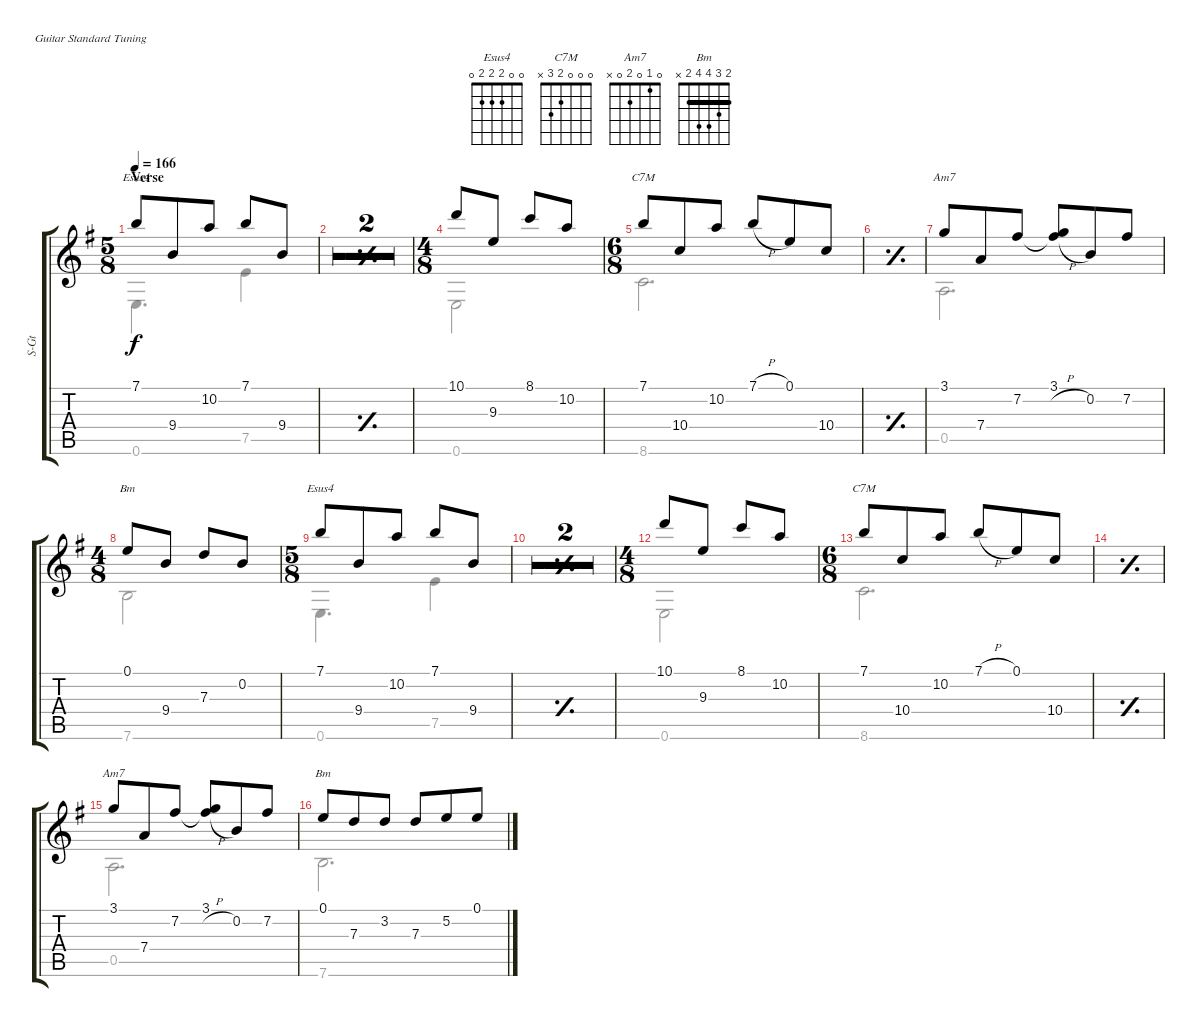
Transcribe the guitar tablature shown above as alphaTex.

\defaultSystemsLayout 4
\bracketExtendMode groupsimilarinstruments
\otherSystemsTrackNameOrientation horizontal
\track ("Steel Guitar" "S-Gt") {mute multiBarRest instrument acousticguitarsteel}
\staff {score tabs}
\tuning (E4 B3 G3 D3 A2 E2)
\chord ("Esus4" 0 0 2 2 2 0) {showfingering false}
\chord ("C7M" 0 0 0 2 3 x) {showfingering false}
\chord ("Am7" 0 1 0 2 0 x) {showfingering false}
\chord ("Bm" 2 3 4 4 2 x) {showfingering false barre 2}
\voice
\ts (5 8)
\section ("" "Verse")
\tempo 166
\clef g2
\scale
0.403727
\ks g
7.1{acc forcenatural}.8{ch "Esus4" dy f beam Up} 9.4{acc forcenatural}.8{beam Up} 10.2{acc forcenatural}.8{beam Up} 7.1{acc forcenatural}.8{beam Up} 9.4{acc forcenatural}.8{beam Up} |
\simile simple
\scale
0.192547 |
\scale
0.192547 |
\ts (4 8)
\simile none
\scale
0.403727 10.1{acc forcenatural}.8{beam Up} 9.3{acc forcenatural}.8{beam Up} 8.1{acc forcenatural}.8{beam Up} 10.2{acc forcenatural}.8{beam Up} |
\ts (6 8)
\scale
0.403727 7.1{acc forcenatural}.8{ch "C7M" beam Up} 10.4{acc forcenatural}.8{beam Up} 10.2{acc forcenatural}.8{beam Up} 7.1{h acc forcenatural}.8{beam Up} 0.1{acc forcenatural}.8{beam Up} 10.4{acc forcenatural}.8{beam Up} |
\simile simple
\scale
0.244094 |
\simile none
\scale
0.244094 3.1{acc forcenatural}.8{ch "Am7" beam Up} 7.4{acc forcenatural}.8{beam Up} 7.2{acc #}.8{beam Up} (7.2{h t acc #} 3.1{acc forcenatural}).8{beam Up} 0.2{acc forcenatural}.8{beam Up} 7.2{acc #}.8{beam Up} |
\ts (4 8)
\scale
0.511811 0.1{acc forcenatural}.8{ch "Bm" beam Up} 9.4{acc forcenatural}.8{beam Up} 7.3{acc forcenatural}.8{beam Up} 0.2{acc forcenatural}.8{beam Up} |
\ts (5 8)
\scale
0.511811 7.1{acc forcenatural}.8{ch "Esus4" beam Up} 9.4{acc forcenatural}.8{beam Up} 10.2{acc forcenatural}.8{beam Up} 7.1{acc forcenatural}.8{beam Up} 9.4{acc forcenatural}.8{beam Up} |
\simile simple
\scale
0.244094 |
\scale
0.244094 |
\ts (4 8)
\simile none
\scale
0.403727 10.1{acc forcenatural}.8{beam Up} 9.3{acc forcenatural}.8{beam Up} 8.1{acc forcenatural}.8{beam Up} 10.2{acc forcenatural}.8{beam Up} |
\ts (6 8)
\scale
0.403727 7.1{acc forcenatural}.8{ch "C7M" beam Up} 10.4{acc forcenatural}.8{beam Up} 10.2{acc forcenatural}.8{beam Up} 7.1{h acc forcenatural}.8{beam Up} 0.1{acc forcenatural}.8{beam Up} 10.4{acc forcenatural}.8{beam Up} |
\simile simple
\scale
0.192547 |
\simile none
\scale
0.333333 3.1{acc forcenatural}.8{ch "Am7" beam Up} 7.4{acc forcenatural}.8{beam Up} 7.2{acc #}.8{beam Up} (7.2{h t acc #} 3.1{acc forcenatural}).8{beam Up} 0.2{acc forcenatural}.8{beam Up} 7.2{acc #}.8{beam Up} |
\scale
0.333333 0.1{acc forcenatural}.8{ch "Bm" beam Up} 7.3{acc forcenatural}.8{beam Up} 3.2{acc forcenatural}.8{beam Up} 7.3{acc forcenatural}.8{beam Up} 5.2{acc forcenatural}.8{beam Up} 0.1{acc forcenatural}.8{beam Up}
\voice
\clef g2
\ottava regular
\simile none
\scale
0.403727
\ks g
0.6{acc forcenatural}.4{d dy f beam Down} 7.5{acc forcenatural}.4{beam Down} |
\simile simple
\scale
0.192547 |
\scale
0.192547 |
\simile none
\scale
0.403727 0.6{acc forcenatural}.2{beam Down} |
\scale
0.403727 8.6{acc forcenatural}.2{d beam Down} |
\simile simple
\scale
0.244094 |
\simile none
\scale
0.244094 0.5{acc forcenatural}.2{d beam Down} |
\scale
0.511811 7.6{acc forcenatural}.2{beam Down} |
\scale
0.511811 0.6{acc forcenatural}.4{d beam Down} 7.5{acc forcenatural}.4{beam Down} |
\simile simple
\scale
0.244094 |
\scale
0.244094 |
\simile none
\scale
0.403727 0.6{acc forcenatural}.2{beam Down} |
\scale
0.403727 8.6{acc forcenatural}.2{d beam Down} |
\simile simple
\scale
0.192547 |
\simile none
\scale
0.333333 0.5{acc forcenatural}.2{d beam Down} |
\scale
0.333333 7.6{acc forcenatural}.2{d beam Down}
